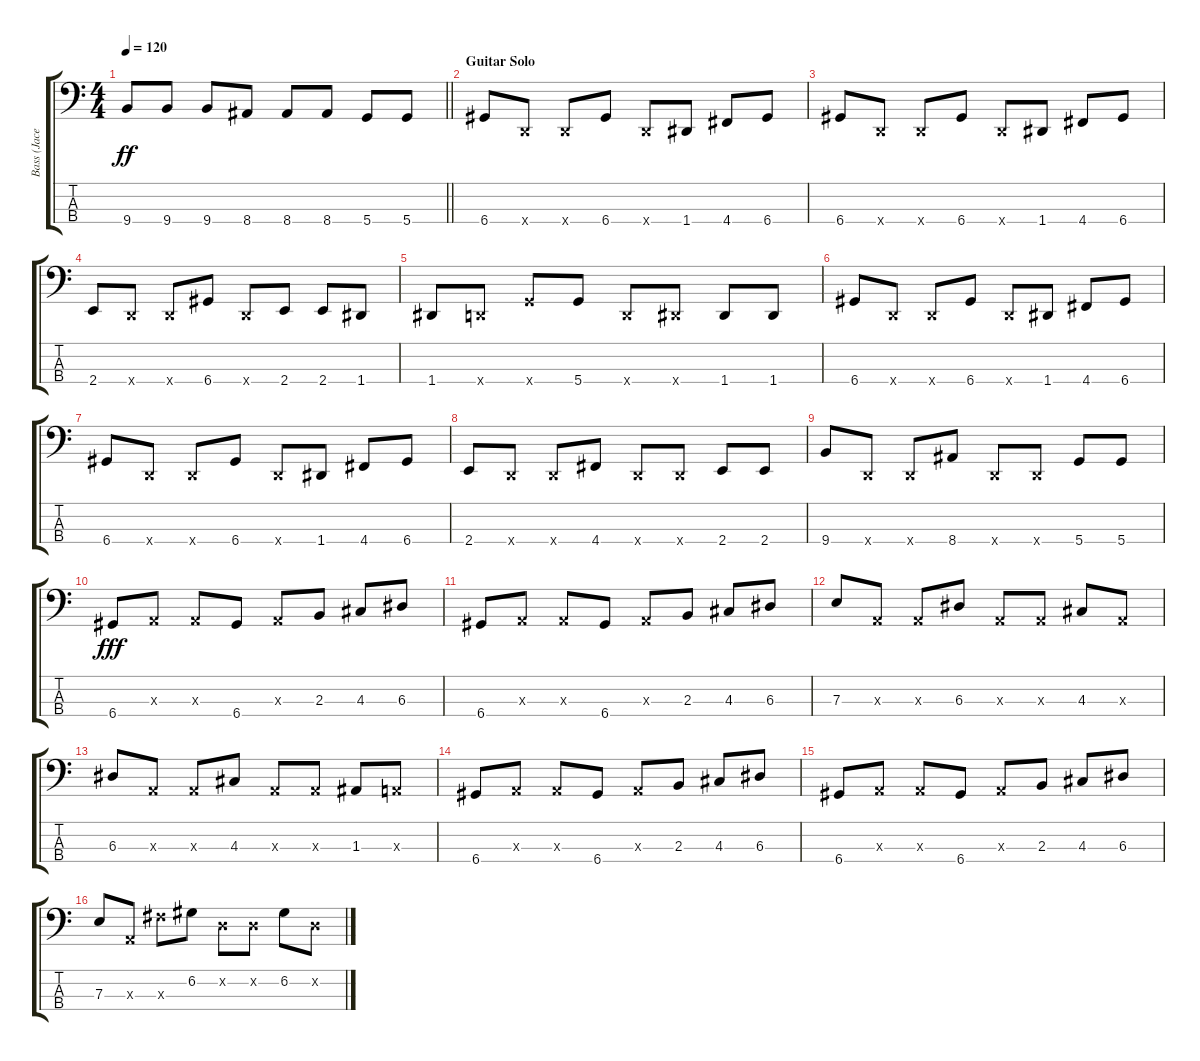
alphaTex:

\track ("Bass (Jacey)" "Bass (Jace") {instrument electricbassfinger}
\staff {score tabs}
\tuning (G2 D2 A1 D1) {hide}
\ts (4 4)
\tempo 120
\clef f4
\barLineRight lightlight
\ks c
9.4.8{dy ff} 9.4.8 9.4.8 8.4.8 8.4.8 8.4.8 5.4.8 5.4.8 |
\section ("" "Guitar Solo")
6.4.8 0.4{x}.8 0.4{x}.8 6.4.8 0.4{x}.8 1.4.8 4.4.8 6.4.8 |
6.4.8 0.4{x}.8 0.4{x}.8 6.4.8 0.4{x}.8 1.4.8 4.4.8 6.4.8 |
2.4.8 0.4{x}.8 0.4{x}.8 6.4.8 0.4{x}.8 2.4.8 2.4.8 1.4.8 |
1.4.8 0.4{x}.8 5.4{x}.8 5.4.8 0.4{x}.8 1.4{x}.8 1.4.8 1.4.8 |
6.4.8 0.4{x}.8 0.4{x}.8 6.4.8 0.4{x}.8 1.4.8 4.4.8 6.4.8 |
6.4.8 0.4{x}.8 0.4{x}.8 6.4.8 0.4{x}.8 1.4.8 4.4.8 6.4.8 |
2.4.8 0.4{x}.8 0.4{x}.8 4.4.8 0.4{x}.8 0.4{x}.8 2.4.8 2.4.8 |
9.4.8 0.4{x}.8 0.4{x}.8 8.4.8 0.4{x}.8 0.4{x}.8 5.4.8 5.4.8 |
6.4.8{dy fff} 0.3{x}.8 0.3{x}.8 6.4.8 0.3{x}.8 2.3.8 4.3.8 6.3.8 |
6.4.8 0.3{x}.8 0.3{x}.8 6.4.8 0.3{x}.8 2.3.8 4.3.8 6.3.8 |
7.3.8 0.3{x}.8 0.3{x}.8 6.3.8 0.3{x}.8 0.3{x}.8 4.3.8 0.3{x}.8 |
6.3.8 0.3{x}.8 0.3{x}.8 4.3.8 0.3{x}.8 0.3{x}.8 1.3.8 0.3{x}.8 |
6.4.8 0.3{x}.8 0.3{x}.8 6.4.8 0.3{x}.8 2.3.8 4.3.8 6.3.8 |
6.4.8 0.3{x}.8 0.3{x}.8 6.4.8 0.3{x}.8 2.3.8 4.3.8 6.3.8 |
7.3.8 0.3{x}.8 9.3{x}.8 6.2.8 0.2{x}.8 0.2{x}.8 6.2.8 0.2{x}.8
